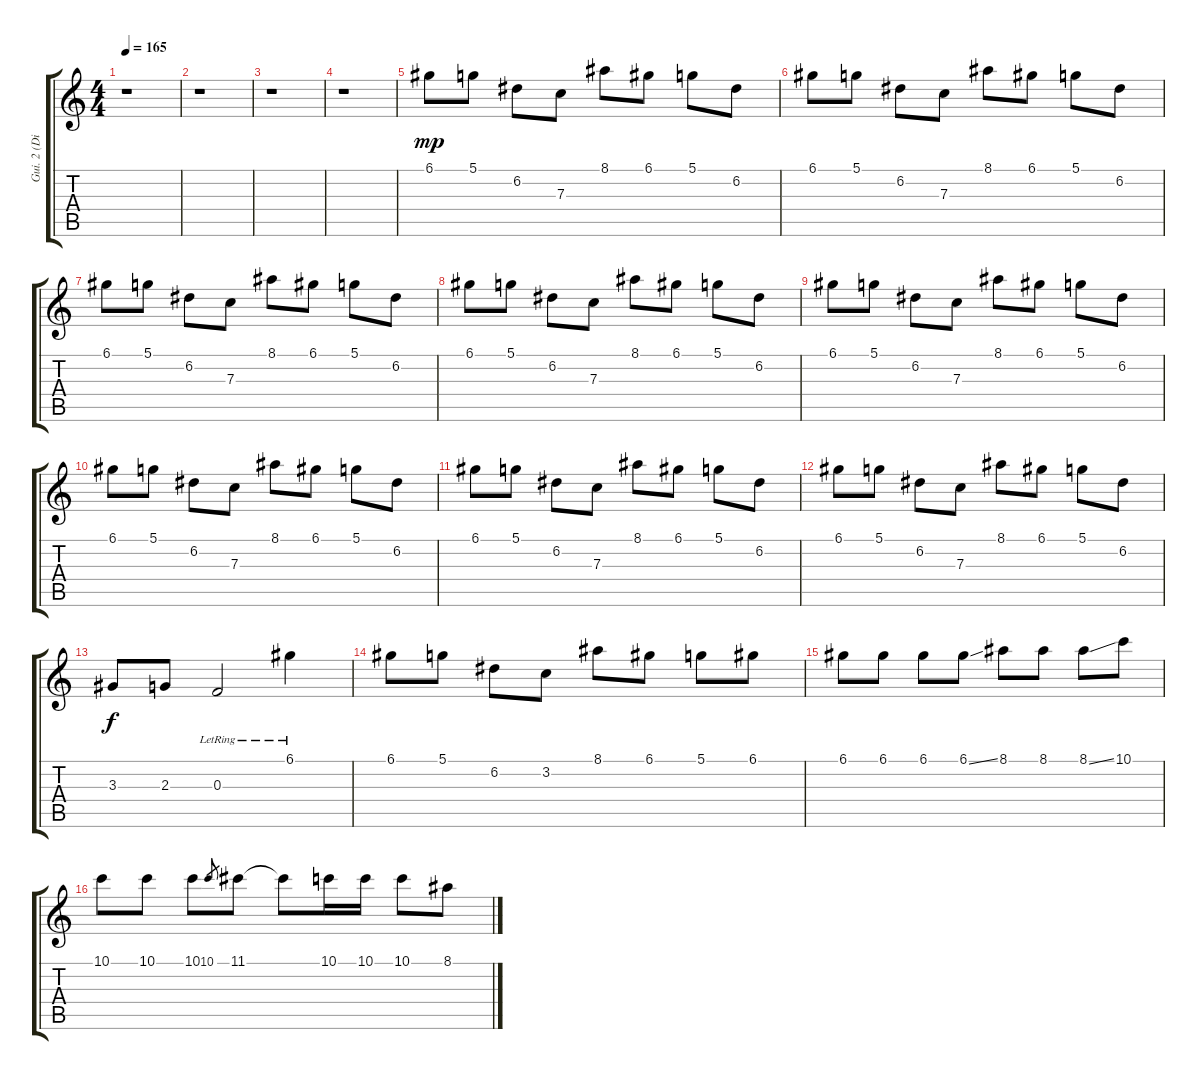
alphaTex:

\track ("Gui. 2 (Dis.)" "Gui. 2 (Di") {instrument distortionguitar}
\staff {score tabs}
\tuning (D4 A3 F3 C3 G2 C2) {hide}
\ts (4 4)
\tempo 165
\clef g2
\ks c
r.1{dy mf} |
r.1 |
r.1 |
r.1 |
6.1.8{dy mp} 5.1.8 6.2.8 7.3.8 8.1.8 6.1.8 5.1.8 6.2.8 |
6.1.8 5.1.8 6.2.8 7.3.8 8.1.8 6.1.8 5.1.8 6.2.8 |
6.1.8 5.1.8 6.2.8 7.3.8 8.1.8 6.1.8 5.1.8 6.2.8 |
6.1.8 5.1.8 6.2.8 7.3.8 8.1.8 6.1.8 5.1.8 6.2.8 |
6.1.8 5.1.8 6.2.8 7.3.8 8.1.8 6.1.8 5.1.8 6.2.8 |
6.1.8 5.1.8 6.2.8 7.3.8 8.1.8 6.1.8 5.1.8 6.2.8 |
6.1.8 5.1.8 6.2.8 7.3.8 8.1.8 6.1.8 5.1.8 6.2.8 |
6.1.8 5.1.8 6.2.8 7.3.8 8.1.8 6.1.8 5.1.8 6.2.8 |
3.3.8{dy f} 2.3.8 0.3{lr}.2 6.1{lr}.4 |
6.1.8 5.1.8 6.2.8 3.2.8 8.1.8 6.1.8 5.1.8 6.1.8 |
6.1.8 6.1.8 6.1.8 6.1{ss}.8 8.1.8 8.1.8 8.1{ss}.8 10.1.8 |
10.1.8 10.1.8 10.1.8 10.1.8{gr} 11.1.8 11.1{t}.8 10.1.16 10.1.16 10.1.8 8.1.8
